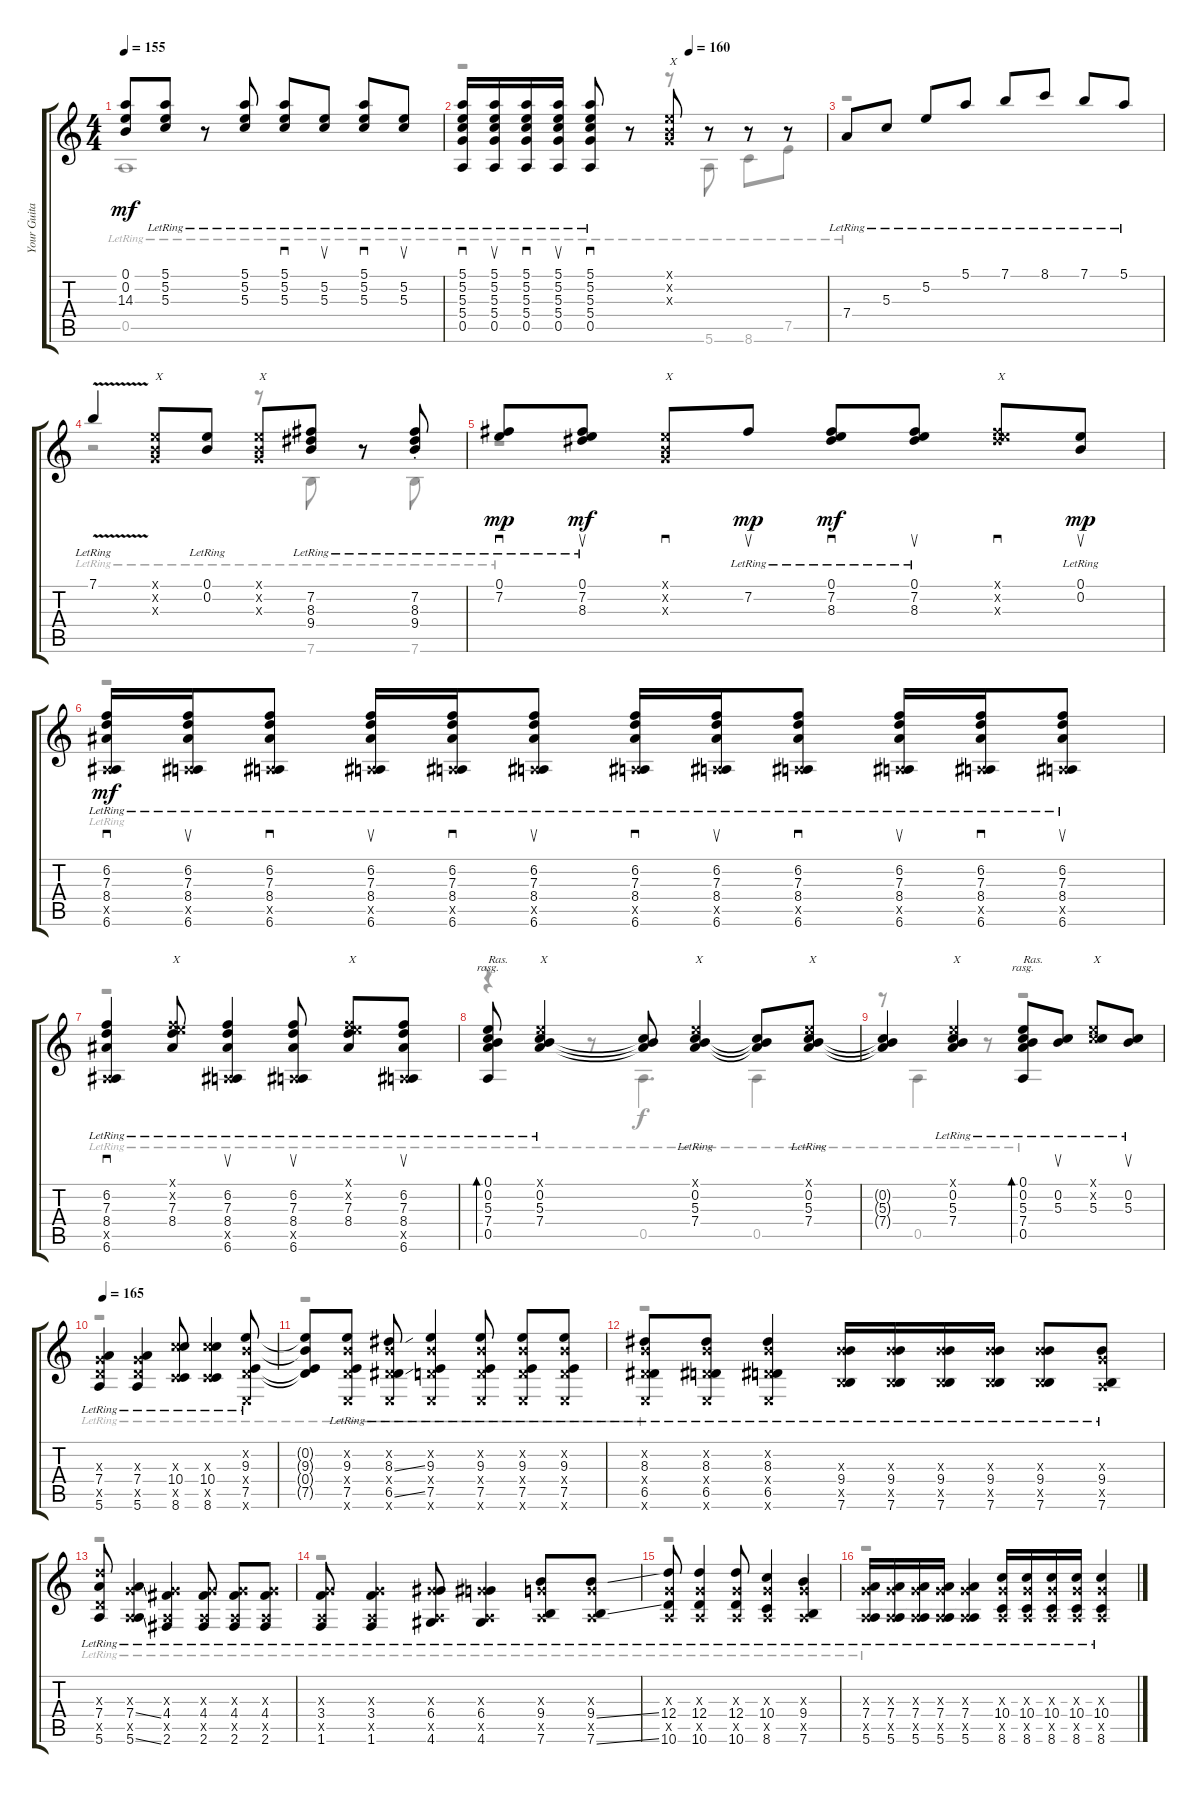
\track ("Your Guitar" "Your Guita") {instrument acousticguitarsteel}
\staff {score tabs}
\tuning (E4 B3 G3 D3 A2 E2) {hide}
\voice
\ts (4 4)
\tempo 155
\clef g2
\ks c
(0.1{t} 0.2{t} 14.3{t}).8{dy mf} (5.1{lr} 5.2{lr} 5.3{lr}).8 r.8 (5.1{lr} 5.2{lr} 5.3{lr}).8 (5.1{lr} 5.2{lr} 5.3{lr}).8{sd} (5.2{lr} 5.3{lr}).8{su} (5.1{lr} 5.2{lr} 5.3{lr}).8{sd} (5.2{lr} 5.3{lr}).8{su} |
\tempo (160 0.625)
(5.1{lr} 5.2{lr} 5.3{lr} 5.4{lr} 0.5{lr}).16{sd} (5.1{lr} 5.2{lr} 5.3{lr} 5.4{lr} 0.5{lr}).16{su} (5.1{lr} 5.2{lr} 5.3{lr} 5.4{lr} 0.5{lr}).16{sd} (5.1{lr} 5.2{lr} 5.3{lr} 5.4{lr} 0.5{lr}).16{su} (5.1{lr} 5.2{lr} 5.3{lr} 5.4{lr} 0.5{lr}).8{sd} r.8 (0.1{x} 0.2{x} 0.3{x}).8{txt "X"} r.8 r.8 r.8 |
7.4{lr}.8 5.3{lr}.8 5.2{lr}.8 5.1{lr}.8 7.1{lr}.8 8.1{lr}.8 7.1{lr}.8 5.1{lr}.8 |
7.1{v lr}.4 (0.1{x} 0.2{x} 0.3{x}).8{txt "X"} (0.1{lr} 0.2{lr}).8 (0.1{x} 0.2{x} 0.3{x}).8{txt "X"} (7.2{lr} 8.3{lr} 9.4{lr}).8 r.8 (7.2{st lr} 8.3{st lr} 9.4{st lr}).8 |
(0.1{lr} 7.2{lr}).8{sd dy mp} (0.1{lr} 7.2{lr} 8.3{lr}).8{su dy mf} (0.1{x} 0.2{x} 0.3{x}).8{sd txt "X"} 7.2{lr}.8{su dy mp} (0.1{lr} 7.2{lr} 8.3{lr}).8{sd dy mf} (0.1{lr} 7.2{lr} 8.3{lr}).8{su} (0.1{x} 7.2{x} 8.3{x}).8{sd txt "X"} (0.1{lr} 0.2{lr}).8{su dy mp} |
(6.2{lr} 7.3{lr} 8.4{lr} 0.5{x} 6.6{lr}).16{sd dy mf} (6.2{lr} 7.3{lr} 8.4{lr} 0.5{x} 6.6{lr}).16{su} (6.2{lr} 7.3{lr} 8.4{lr} 0.5{x} 6.6{lr}).8{sd} (6.2{lr} 7.3{lr} 8.4{lr} 0.5{x} 6.6{lr}).16{su} (6.2{lr} 7.3{lr} 8.4{lr} 0.5{x} 6.6{lr}).16{sd} (6.2{lr} 7.3{lr} 8.4{lr} 0.5{x} 6.6{lr}).8{su} (6.2{lr} 7.3{lr} 8.4{lr} 0.5{x} 6.6{lr}).16{sd} (6.2{lr} 7.3{lr} 8.4{lr} 0.5{x} 6.6{lr}).16{su} (6.2{lr} 7.3{lr} 8.4{lr} 0.5{x} 6.6{lr}).8{sd} (6.2{lr} 7.3{lr} 8.4{lr} 0.5{x} 6.6{lr}).16{su} (6.2{lr} 7.3{lr} 8.4{lr} 0.5{x} 6.6{lr}).16{sd} (6.2{lr} 7.3{lr} 8.4{lr} 0.5{x} 6.6{lr}).8{su} |
(6.2{lr} 7.3{lr} 8.4{lr} 0.5{x} 6.6{lr}).4{sd} (0.1{x} 6.2{x} 7.3{lr} 8.4{lr}).8{txt "X"} (6.2{lr} 7.3{lr} 8.4{lr} 0.5{x} 6.6{lr}).4{su} (6.2{lr} 7.3{lr} 8.4{lr} 0.5{x} 6.6{lr}).8{su} (0.1{x} 6.2{x} 7.3{lr} 8.4{lr}).8{txt "X"} (6.2{lr} 7.3{lr} 8.4{lr} 0.5{x} 6.6{lr}).8{su} |
(0.1{lr} 0.2{lr} 5.3{lr} 7.4{lr} 0.5{lr}).8{bd 480 rasg ii txt "Ras."} (0.1{x} 0.2{lr} 5.3{lr} 7.4{lr}).4{txt "X"} (0.2{t} 5.3{t} 7.4{t}).8 (0.1{x} 0.2{lr} 5.3{lr} 7.4{lr}).4{txt "X"} (0.2{t} 5.3{t} 7.4{t}).8 (0.1{x} 0.2{lr} 5.3{lr} 7.4{lr}).8{txt "X"} |
(0.2{t} 5.3{t} 7.4{t}).4 (0.1{x} 0.2{lr} 5.3{lr} 7.4{lr}).4{txt "X"} (0.1{lr} 0.2{lr} 5.3{lr} 7.4{lr} 0.5{lr}).8{bd 480 rasg ii txt "Ras."} (0.2{lr} 5.3{lr}).8{su} (0.1{x} 1.2{x} 5.3{lr}).8{txt "X"} (0.2{lr} 5.3{lr}).8{su} |
\tempo 165
(0.3{x} 7.4{lr} 5.5{x} 5.6{lr}).4 (0.3{x} 7.4{lr} 5.5{x} 5.6{lr}).4 (5.3{x} 10.4{lr} 3.5{x} 8.6{lr}).8 (5.3{x} 10.4{lr} 3.5{x} 8.6{lr}).4 (0.2{x} 9.3{lr} 0.4{x} 7.5{lr} 0.6{x}).8 |
(0.2{t} 9.3{t} 0.4{t} 7.5{t}).8 (0.2{x} 9.3{lr} 0.4{x} 7.5{lr} 0.6{x}).8 (0.2{x} 8.3{ss lr} 0.4{x} 6.5{ss lr} 0.6{x}).8 (0.2{x} 9.3{lr} 0.4{x} 7.5{lr} 0.6{x}).4 (0.2{x} 9.3{lr} 0.4{x} 7.5{lr} 0.6{x}).8 (0.2{x} 9.3{lr} 0.4{x} 7.5{lr} 0.6{x}).8 (0.2{x} 9.3{lr} 0.4{x} 7.5{lr} 0.6{x}).8 |
(0.2{x} 8.3{lr} 0.4{x} 6.5{lr} 0.6{x}).8 (0.2{x} 8.3{lr} 0.4{x} 6.5{lr} 0.6{x}).8 (0.2{x} 8.3{lr} 0.4{x} 6.5{lr} 0.6{x}).4 (4.3{x} 9.4{lr} 2.5{x} 7.6{lr}).16 (4.3{x} 9.4{lr} 2.5{x} 7.6{lr}).16 (4.3{x} 9.4{lr} 2.5{x} 7.6{lr}).16 (4.3{x} 9.4{lr} 2.5{x} 7.6{lr}).16 (4.3{x} 9.4{lr} 2.5{x} 7.6{lr}).8 (0.3{x} 9.4{lr} 0.5{x} 7.6{lr}).8 |
(7.3{x} 7.4{lr} 5.5{x} 5.6{lr}).8 (0.3{x} 7.4{ss lr} 0.5{x} 5.6{ss lr}).4 (0.3{x} 4.4{lr} 0.5{x} 2.6{lr}).4 (0.3{x} 4.4{lr} 0.5{x} 2.6{lr}).8 (0.3{x} 4.4{lr} 0.5{x} 2.6{lr}).8 (0.3{x} 4.4{lr} 0.5{x} 2.6{lr}).8 |
(0.3{x} 3.4{lr} 0.5{x} 1.6{lr}).8 (0.3{x} 3.4{lr} 0.5{x} 1.6{lr}).4 (0.3{x} 6.4{lr} 0.5{x} 4.6{lr}).8 (0.3{x} 6.4{lr} 0.5{x} 4.6{lr}).4 (0.3{x} 9.4{lr} 0.5{x} 7.6{lr}).8 (0.3{x} 9.4{ss lr} 0.5{x} 7.6{ss lr}).8 |
(0.3{x} 12.4{lr} 0.5{x} 10.6{lr}).8 (0.3{x} 12.4{lr} 0.5{x} 10.6{lr}).4 (0.3{x} 12.4{lr} 0.5{x} 10.6{lr}).8 (0.3{x} 10.4{lr} 0.5{x} 8.6{lr}).4 (0.3{x} 9.4{lr} 0.5{x} 7.6{lr}).4 |
(0.3{x} 7.4{lr} 0.5{x} 5.6{lr}).16 (0.3{x} 7.4{lr} 0.5{x} 5.6{lr}).16 (0.3{x} 7.4{lr} 0.5{x} 5.6{lr}).16 (0.3{x} 7.4{lr} 0.5{x} 5.6{lr}).16 (0.3{x} 7.4{lr} 0.5{x} 5.6{lr}).4 (0.3{x} 10.4{lr} 0.5{x} 8.6{lr}).16 (0.3{x} 10.4{lr} 0.5{x} 8.6{lr}).16 (0.3{x} 10.4{lr} 0.5{x} 8.6{lr}).16 (0.3{x} 10.4{lr} 0.5{x} 8.6{lr}).16 (0.3{x} 10.4{lr} 0.5{x} 8.6{lr}).4
\voice
\clef g2
\ottava regular
\simile none
\ks c
0.5{lr}.1{dy mf} |
r.2 r.8 5.6{lr}.8 8.6{lr}.8 7.5{lr}.8 |
r.1 |
r.2 r.8 7.6{lr}.8 r.8 7.6{lr}.8 |
r.1 |
r.1 |
r.1 |
r.4 r.8 0.5{lr}.4{d dy f} 0.5{lr}.4 |
r.8 0.5{lr}.4 r.8 r.2 |
r.1 |
r.1 |
r.1 |
r.1 |
r.1 |
r.1 |
r.1
